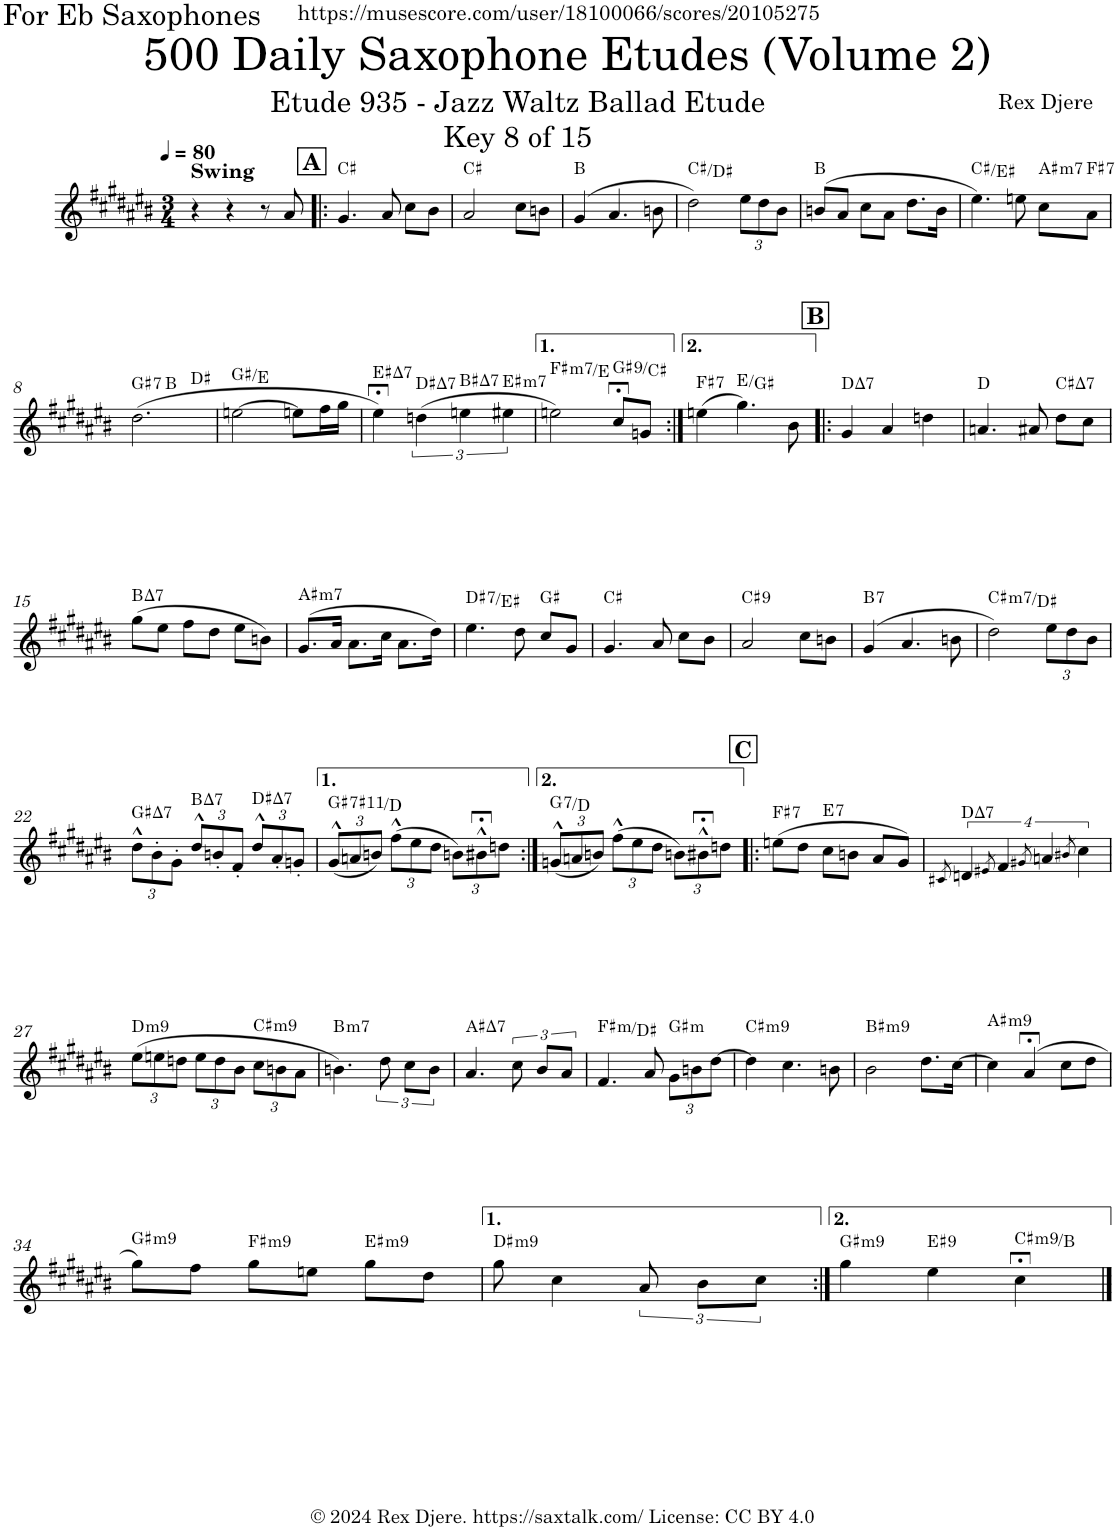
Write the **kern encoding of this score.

**kern	**harte
*part1	*part1
*staff1	*
*I"Alto Saxophone	*
*I'A. Sax.	*
*clefG2	*
*Trd5c9	*
*k[f#c#g#d#a#e#b#]	*
*M3/4	*
*MM80	*
=1	=1
!LO:TX:a:B:t=Swing	!
4r	.
4r	.
8r	.
8a#/	.
!!LO:REH:place=s1:a:B:cj:fs=14:t=A
=2!|:	=2!|:
4.g#/	C#:maj
8a#/	.
8cc#\L	.
8b#\J	.
=3	=3
2a#/	C#:maj
8cc#\L	.
8bn\J	.
=4	=4
(4g#/	B:maj
4.a#/	.
8bn\	.
=5	=5
2dd#\)	C#:maj/2
*Xbrackettup	*
12ee#\L	.
12dd#\	.
12b#\J	.
=6	=6
(8bn/L	B:maj
8a#/J	.
8cc#\L	.
8a#\J	.
8.dd#\L	.
16b\Jk	.
=7	=7
4.ee#\)	C#:maj/3
8een\	.
!	!LO:H:kt=m7
8cc#\L	A#:min7
!	!LO:H:kt=7
8a#\J	F#:7
!!LO:LB:g=z
=8	=8
!	!LO:H:kt=7
*^	*
*	*^	*
(2.dd#\	4ryy	2ryy	G#:7
.	2ryy	.	B:maj
.	.	4ryy	D#:maj
*v	*v	*v	*
=9	=9
[2een\	G#:maj/b6
8een\L]	.
16ff#\L	.
16gg#\JJ	.
=10	=10
!	!LO:H:kt=7
4ee#;<\)	E#:maj7
*brackettup	*
!	!LO:H:kt=7
(6ddn\	D#:maj7
!	!LO:H:kt=7
6een\	B#:maj7
!	!LO:H:kt=m7
6ee#X\	E#:min7
=11	=11
!	!LO:H:kt=m7
2een\)	F#:min7/b7
!	!LO:H:kt=9
8cc#;</L	G#:9/4
8gn/J	.
=12:|!	=12:|!
!	!LO:H:kt=7
(4een\	F#:7
4.gg#\)	E:maj/3
8b#\	.
!!LO:REH:place=s1:a:B:cj:fs=14:t=B
=13!|:	=13!|:
!	!LO:H:kt=7
4g#/	D:maj7
4a#/	.
4ddn\	.
=14	=14
4.an/	D:maj
8a#X/	.
!	!LO:H:kt=7
8dd#\L	C#:maj7
8cc#\J	.
!!LO:LB:g=z
=15	=15
!	!LO:H:kt=7
(8gg#\L	B:maj7
8ee#\J	.
8ff#\L	.
8dd#\J	.
8ee#\L	.
8bn\J)	.
=16	=16
!	!LO:H:kt=m7
(8.g#/L	A#:min7
16a#/Jk	.
8.a#\L	.
16cc#\Jk	.
8.a#\L	.
16dd#\Jk)	.
=17	=17
!	!LO:H:kt=7
4.ee#\	D#:7/2
8dd#\	.
8cc#/L	G#:maj
8g#/J	.
=18	=18
4.g#/	C#:maj
8a#/	.
8cc#\L	.
8b#\J	.
=19	=19
!	!LO:H:kt=9
2a#/	C#:9
8cc#\L	.
8bn\J	.
=20	=20
!	!LO:H:kt=7
(4g#/	B:7
4.a#/	.
8bn\	.
=21	=21
!	!LO:H:kt=m7
2dd#\)	C#:min7/2
*Xbrackettup	*
12ee#\L	.
12dd#\	.
12b#\J	.
!!LO:LB:g=z
=22	=22
!	!LO:H:kt=7
12dd#^^\L	G#:maj7
12b#'\	.
12g#'\J	.
!	!LO:H:kt=7
12dd#^^/L	B:maj7
12bn'/	.
12f#'/J	.
!	!LO:H:kt=7
12dd#^^/L	D#:maj7
12a#'/	.
12gn'/J	.
=23	=23
!	!LO:H:kt=7
(12g#^^/L	G#:7(#11)/b5
12an/	.
12bn/J)	.
(12ff#^^\L	.
12ee#\	.
12dd#\J	.
12bn\L)	.
12b#X;<^^\	.
12ddn\J	.
=24:|!	=24:|!
!	!LO:H:kt=7
(12gn^^/L	G:7/5
12an/	.
12bn/J)	.
(12ff#^^\L	.
12ee#\	.
12dd#\J	.
12bn\L)	.
12b#X;<^^\	.
12ddn\J	.
!!LO:REH:place=s1:a:B:cj:fs=14:t=C
=25!|:	=25!|:
!	!LO:H:kt=7
(8een\L	F#:7
8dd#\J	.
!	!LO:H:kt=7
8cc#\L	E:7
8bn\J	.
8a#/L	.
8g#/J)	.
=26	=26
8qc#X/	.
*brackettup	*
!	!LO:H:kt=7
16%3dn/	D:maj7
8qe#X/	.
16%3f#/	.
8qg#X/	.
16%3an/	.
8qb#X/	.
16%3cc#\	.
!!LO:LB:g=z
=27	=27
*Xbrackettup	*
!	!LO:H:kt=m9
(>12ee#\L	D:min9
12een\	.
12ddn\J	.
12ee\L	.
12dd\	.
12b#\J	.
!	!LO:H:kt=m9
12cc#\L	C#:min9
12bn\	.
12a#\J	.
=28	=28
!	!LO:H:kt=m7
4.bn\)	B:min7
8dd#\	.
8cc#\L	.
8b\J	.
=29	=29
!	!LO:H:kt=7
4.a#/	A#:maj7
8cc#\	.
8b#/L	.
8a#/J	.
=30	=30
!	!LO:H:kt=m
4.f#/	F#:min/6
8a#/	.
!	!LO:H:kt=m
12g#\L	G#:min
12bn\	.
[12dd#\J	.
=31	=31
!	!LO:H:kt=m9
4dd#\]	C#:min9
4.cc#\	.
8bn\	.
=32	=32
!	!LO:H:kt=m9
2b#\	B#:min9
8.dd#\L	.
[16cc#\Jk	.
=33	=33
!	!LO:H:kt=m9
4cc#\]	A#:min9
(4a#;</	.
8cc#\L	.
8dd#\J	.
!!LO:LB:g=z
=34	=34
!	!LO:H:kt=m9
8gg#\L)	G#:min9
8ff#\J	.
!	!LO:H:kt=m9
8gg#\L	F#:min9
8een\J	.
!	!LO:H:kt=m9
8gg#\L	E#:min9
8dd#\J	.
=35	=35
!	!LO:H:kt=m9
8gg#\	D#:min9
4cc#\	.
8a#/	.
8b#\L	.
8cc#\J	.
=36:|!	=36:|!
!	!LO:H:kt=m9
4gg#\	G#:min9
!	!LO:H:kt=9
4ee#\	E#:9
!	!LO:H:kt=m9
4cc#;<\	C#:min9/b7
==	==
*-	*-
